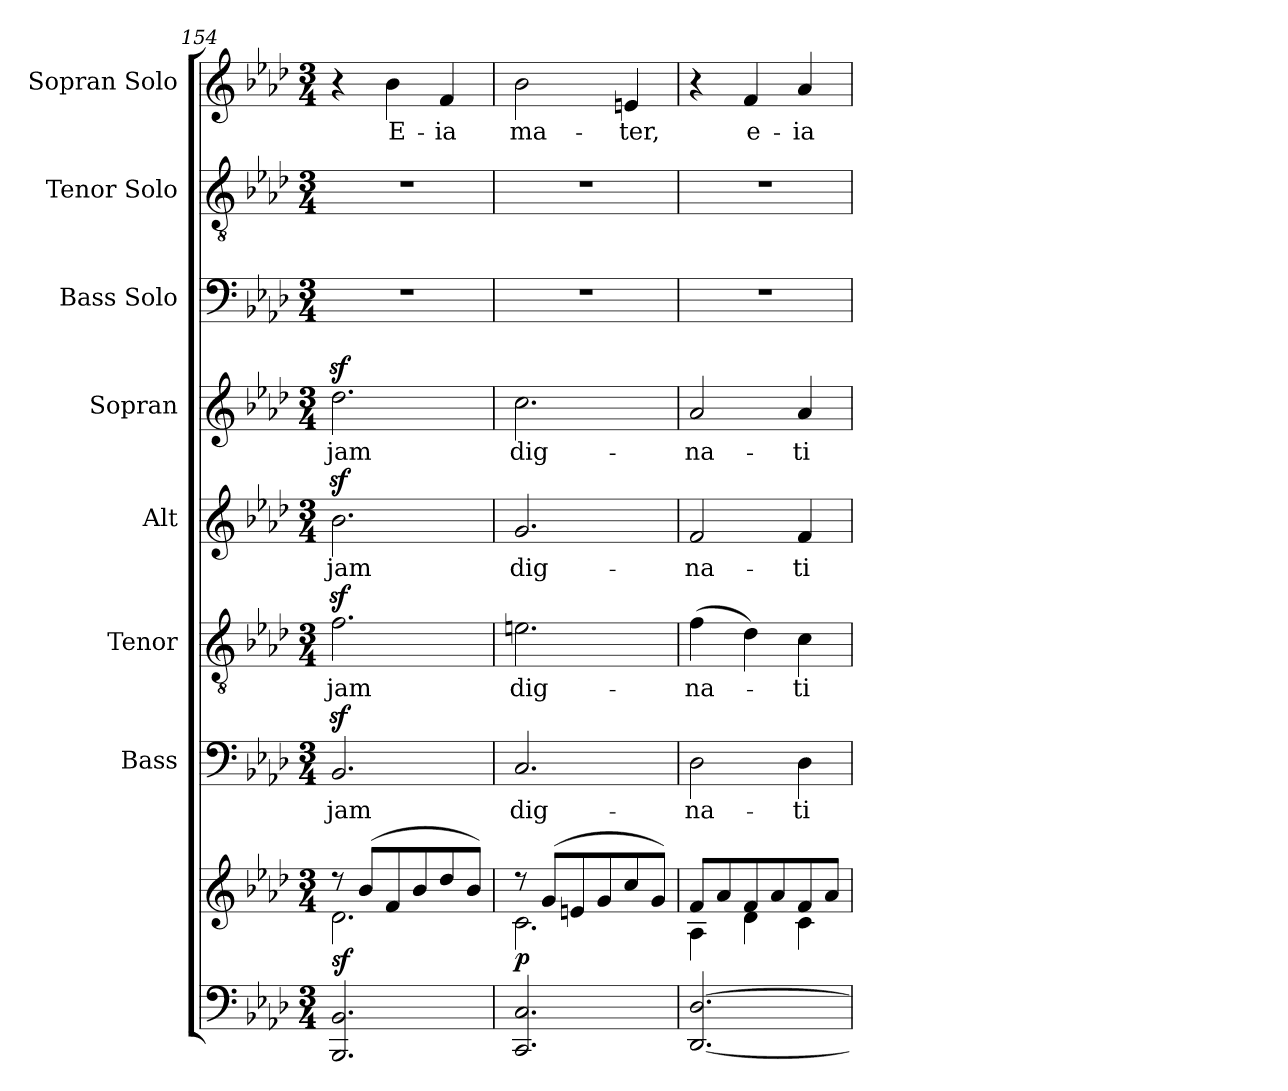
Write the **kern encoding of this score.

**kern	**kern	**dynam	**kern	**text	**kern	**text	**kern	**text	**kern	**text	**kern	**kern	**kern	**text
*part8	*part8	*part8	*part7	*part7	*part6	*part6	*part5	*part5	*part4	*part4	*part3	*part2	*part1	*part1
*staff9	*staff8	*staff8/9	*staff7	*staff7	*staff6	*staff6	*staff5	*staff5	*staff4	*staff4	*staff3	*staff2	*staff1	*staff1
*	*	*	*I"Bass	*	*I"Tenor	*	*I"Alt	*	*I"Sopran	*	*I"Bass Solo	*I"Tenor Solo	*I"Sopran Solo	*
*	*	*	*I'B.	*	*I'T.	*	*I'A.	*	*I'S.	*	*I'B. Solo	*I'T. Solo	*I'S. Solo	*
*clefF4	*clefG2	*	*clefF4	*	*clefGv2	*	*clefG2	*	*clefG2	*	*clefF4	*clefGv2	*clefG2	*
*k[b-e-a-d-]	*k[b-e-a-d-]	*	*k[b-e-a-d-]	*	*k[b-e-a-d-]	*	*k[b-e-a-d-]	*	*k[b-e-a-d-]	*	*k[b-e-a-d-]	*k[b-e-a-d-]	*k[b-e-a-d-]	*
*A-:	*A-:	*	*A-:	*	*A-:	*	*A-:	*	*A-:	*	*A-:	*A-:	*A-:	*
*M3/4	*M3/4	*	*M3/4	*	*M3/4	*	*M3/4	*	*M3/4	*	*M3/4	*M3/4	*M3/4	*
=154	=154	=154	=154	=154	=154	=154	=154	=154	=154	=154	=154	=154	=154	=154
*	*^	*	*	*	*	*	*	*	*	*	*	*	*	*
!	!	!	!LO:DY:b	!	!LO:LY:b	!	!LO:LY:b	!	!LO:LY:b	!	!LO:LY:b	!	!	!	!
2.BBB-/ 2.BB-/	8r	2.d-\	sf	2.BB-z>/	jam	2.fz>\	jam	2.b-z>\	jam	2.dd-z>\	jam	2.r	2.r	4r	.
.	(<8b-/L	.	.	.	.	.	.	.	.	.	.	.	.	.	.
!	!	!	!	!	!	!	!	!	!	!	!	!	!	!	!LO:LY:b
.	8f/	.	.	.	.	.	.	.	.	.	.	.	.	4b-\	E-
.	8b-/	.	.	.	.	.	.	.	.	.	.	.	.	.	.
!	!	!	!	!	!	!	!	!	!	!	!	!	!	!	!LO:LY:b
.	8dd-/	.	.	.	.	.	.	.	.	.	.	.	.	4f/	-ia
.	8b-/J)	.	.	.	.	.	.	.	.	.	.	.	.	.	.
=155	=155	=155	=155	=155	=155	=155	=155	=155	=155	=155	=155	=155	=155	=155	=155
!	!	!	!LO:DY:b	!	!LO:LY:b	!	!LO:LY:b	!	!LO:LY:b	!	!LO:LY:b	!	!	!	!LO:LY:b
2.CC/ 2.C/	8r	2.c\	p	2.C/	dig-	2.en\	dig-	2.g/	dig-	2.cc\	dig-	2.r	2.r	2b-\	ma-
.	(<8g/L	.	.	.	.	.	.	.	.	.	.	.	.	.	.
.	8en/	.	.	.	.	.	.	.	.	.	.	.	.	.	.
.	8g/	.	.	.	.	.	.	.	.	.	.	.	.	.	.
!	!	!	!	!	!	!	!	!	!	!	!	!	!	!	!LO:LY:b
.	8cc/	.	.	.	.	.	.	.	.	.	.	.	.	4en/	-ter,
.	8g/J)	.	.	.	.	.	.	.	.	.	.	.	.	.	.
=156	=156	=156	=156	=156	=156	=156	=156	=156	=156	=156	=156	=156	=156	=156	=156
!	!	!	!	!	!LO:LY:b	!	!LO:LY:b	!	!LO:LY:b	!	!LO:LY:b	!	!	!	!
[2.DD-/ [2.D-/	8f/L	4A-\	.	2D-\	-na-	(>4f\	-na-	2f/	-na-	2a-/	-na-	2.r	2.r	4r	.
.	8a-/	.	.	.	.	.	.	.	.	.	.	.	.	.	.
!	!	!	!	!	!	!	!	!	!	!	!	!	!	!	!LO:LY:b
.	8f/	4d-\	.	.	.	4d-\)	.	.	.	.	.	.	.	4f/	e-
.	8a-/	.	.	.	.	.	.	.	.	.	.	.	.	.	.
!	!	!	!	!	!LO:LY:b	!	!LO:LY:b	!	!LO:LY:b	!	!LO:LY:b	!	!	!	!LO:LY:b
.	8f/	4c\	.	4D-\	-ti	4c\	-ti	4f/	-ti	4a-/	-ti	.	.	4a-/	-ia
.	8a-/J	.	.	.	.	.	.	.	.	.	.	.	.	.	.
*	*v	*v	*	*	*	*	*	*	*	*	*	*	*	*	*
=	=	=	=	=	=	=	=	=	=	=	=	=	=	=
*-	*-	*-	*-	*-	*-	*-	*-	*-	*-	*-	*-	*-	*-	*-
